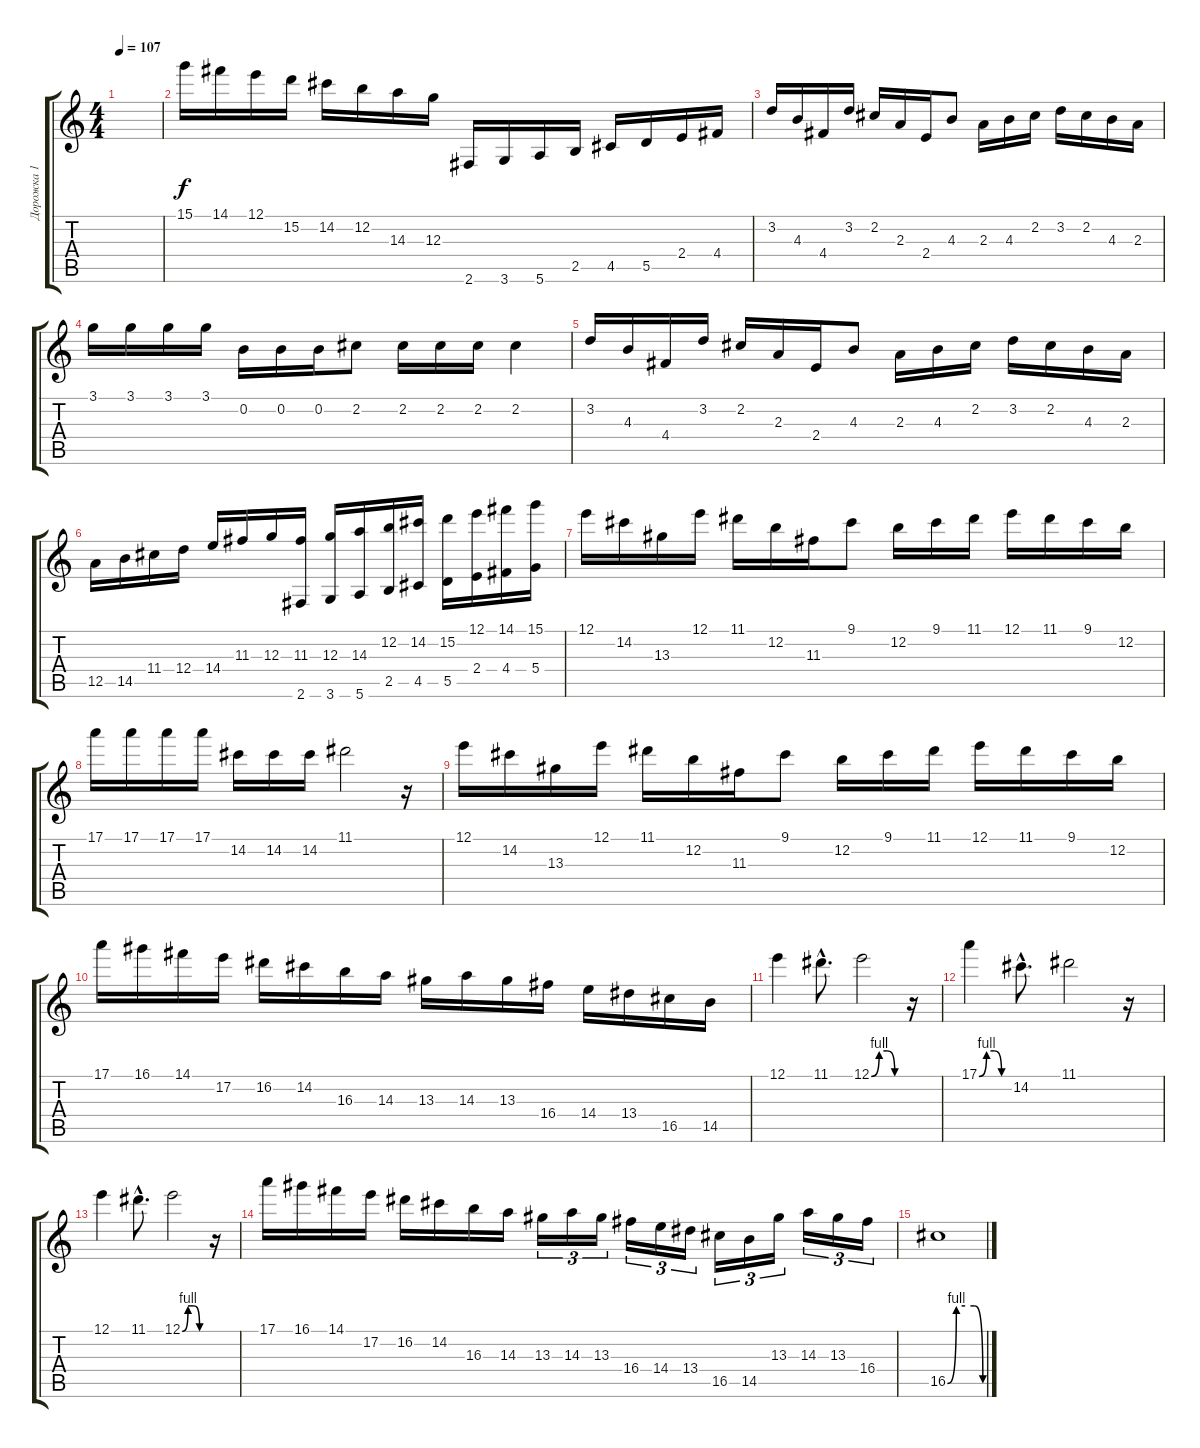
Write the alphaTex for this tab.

\track ("Дорожка 1" "Дорожка 1") {instrument distortionguitar}
\staff {score tabs}
\tuning (E4 B3 G3 D3 A2 E2) {hide}
\ts (4 4)
\tempo 107
\clef g2
\ks c
|
15.1.16 14.1.16 12.1.16 15.2.16 14.2.16 12.2.16 14.3.16 12.3.16 2.6.16 3.6.16 5.6.16 2.5.16 4.5.16 5.5.16 2.4.16 4.4.16 |
3.2.16 4.3.16 4.4.16 3.2.16 2.2.16 2.3.16 2.4.16 4.3.8 2.3.16 4.3.16 2.2.16 3.2.16 2.2.16 4.3.16 2.3.16 |
3.1.16 3.1.16 3.1.16 3.1.16 0.2.16 0.2.16 0.2.16 2.2.8 2.2.16 2.2.16 2.2.16 2.2.4 |
3.2.16 4.3.16 4.4.16 3.2.16 2.2.16 2.3.16 2.4.16 4.3.8 2.3.16 4.3.16 2.2.16 3.2.16 2.2.16 4.3.16 2.3.16 |
12.5.16 14.5.16 11.4.16 12.4.16 14.4.16 11.3.16 12.3.16 (11.3 2.6).16 (12.3 3.6).16 (14.3 5.6).16 (12.2 2.5).16 (14.2 4.5).16 (15.2 5.5).16 (12.1 2.4).16 (14.1 4.4).16 (15.1 5.4).16 |
12.1.16 14.2.16 13.3.16 12.1.16 11.1.16 12.2.16 11.3.16 9.1.8 12.2.16 9.1.16 11.1.16 12.1.16 11.1.16 9.1.16 12.2.16 |
17.1.16 17.1.16 17.1.16 17.1.16 14.2.16 14.2.16 14.2.16 11.1.2 r.16 |
12.1.16 14.2.16 13.3.16 12.1.16 11.1.16 12.2.16 11.3.16 9.1.8 12.2.16 9.1.16 11.1.16 12.1.16 11.1.16 9.1.16 12.2.16 |
17.1.16 16.1.16 14.1.16 17.2.16 16.2.16 14.2.16 16.3.16 14.3.16 13.3.16 14.3.16 13.3.16 16.4.16 14.4.16 13.4.16 16.5.16 14.5.16 |
12.1.4 11.1{hac}.8{d} 12.1{be (custom 0 0 15 4 30 4 45 0 60 0)}.2 r.16 |
17.1{be (custom 0 0 15 4 30 4 45 0 60 0)}.4 14.2{hac}.8{d} 11.1.2 r.16 |
12.1.4 11.1{hac}.8{d} 12.1{be (custom 0 0 15 4 30 4 45 0 60 0)}.2 r.16 |
17.1.16 16.1.16 14.1.16 17.2.16 16.2.16 14.2.16 16.3.16 14.3.16 13.3.16{tu (3 2)} 14.3.16{tu (3 2)} 13.3.16{tu (3 2)} 16.4.16{tu (3 2)} 14.4.16{tu (3 2)} 13.4.16{tu (3 2)} 16.5.16{tu (3 2)} 14.5.16{tu (3 2)} 13.3.16{tu (3 2)} 14.3.16{tu (3 2)} 13.3.16{tu (3 2)} 16.4.16{tu (3 2)} |
16.5{be (custom 0 0 15 4 30 4 45 4 60 0)}.1
